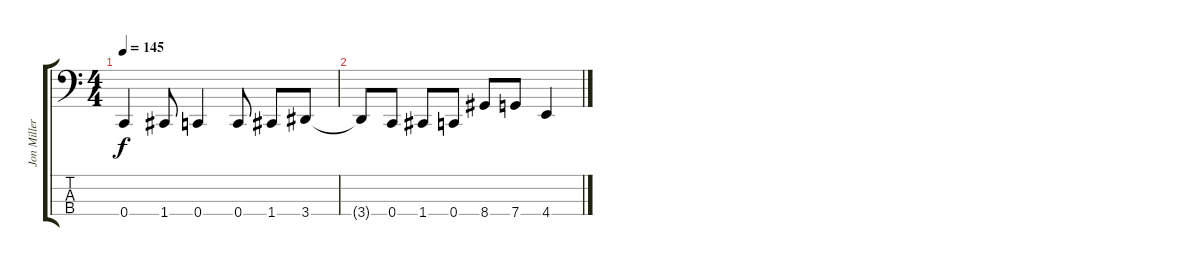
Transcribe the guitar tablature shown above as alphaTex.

\track ("Jon Miller" "Jon Miller") {instrument electricbassfinger}
\staff {score tabs}
\tuning (Eb2 Bb1 F1 C1) {hide}
\ts (4 4)
\tempo 145
\clef f4
\ks c
0.4.4{dy f} 1.4.8 0.4.4 0.4.8 1.4.8 3.4.8 |
3.4{t}.8 0.4.8 1.4.8 0.4.8 8.4.8 7.4.8 4.4.4
